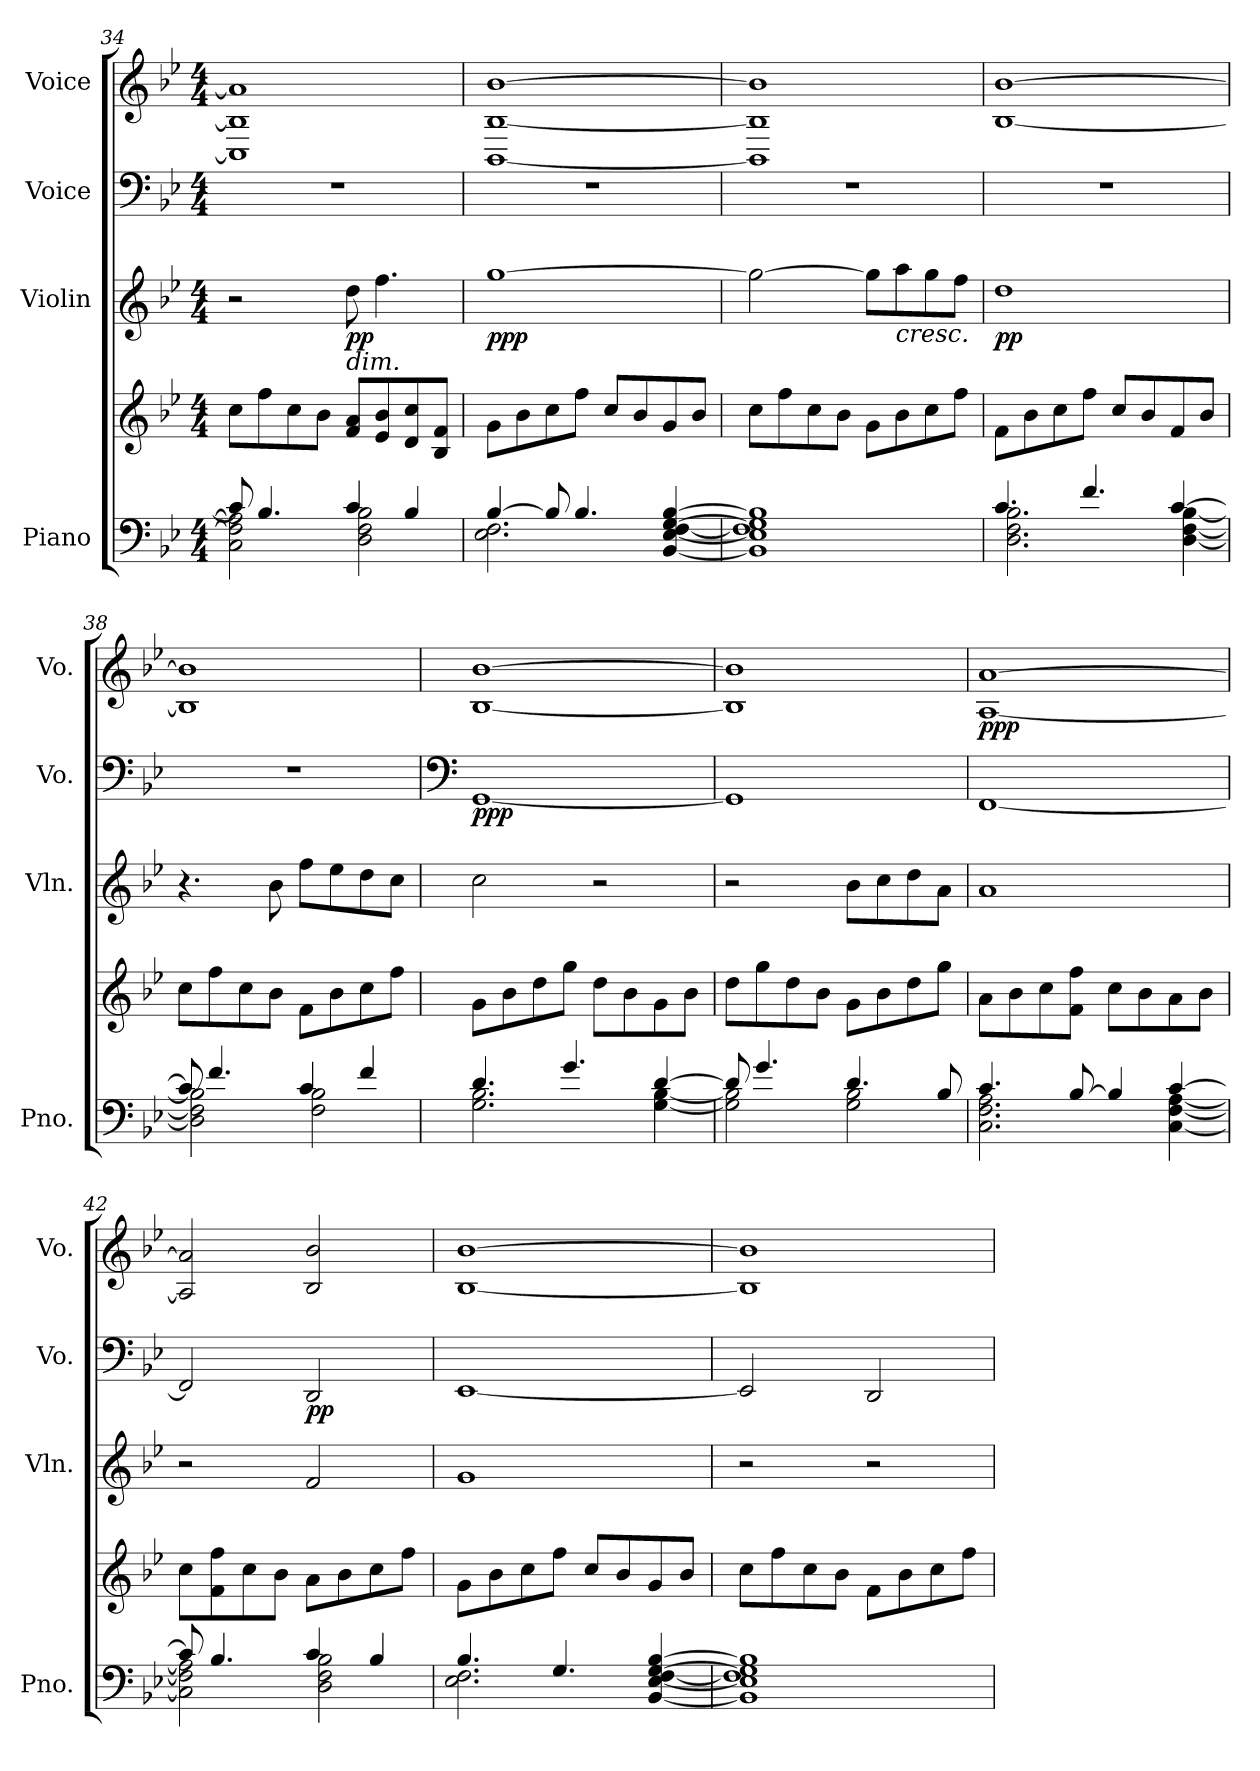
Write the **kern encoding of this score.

**kern	**kern	**kern	**dynam	**kern	**dynam	**kern	**dynam
*part4	*part4	*part3	*part3	*part2	*part2	*part1	*part1
*staff5	*staff4	*staff3	*staff3	*staff2	*staff2	*staff1	*staff1
*I"Piano	*	*I"Violin	*	*I"Voice	*	*I"Voice	*
*I'Pno.	*	*I'Vln.	*	*I'Vo.	*	*I'Vo.	*
!!LO:PB:g=z
*clefF4	*clefG2	*clefG2	*	*clefF4	*	*clefG2	*
*k[b-e-]	*k[b-e-]	*k[b-e-]	*	*k[b-e-]	*	*k[b-e-]	*
*M4/4	*M4/4	*M4/4	*	*M4/4	*	*M4/4	*
=34	=34	=34	=34	=34	=34	=34	=34
*^	*	*	*	*	*	*	*
8c/]	2C\ 2F\] 2A\]	8cc\L	2r	.	1r	.	1C] 1B-] 1a]	.
4.B-/	.	8ff\	.	.	.	.	.	.
.	.	8cc\	.	.	.	.	.	.
.	.	8b-\J	.	.	.	.	.	.
!	!	!	!LO:TX:b:i:t=dim.	!	!	!	!	!
!	!	!	!	!LO:DY:b	!	!	!	!
4c/	2D\ 2F\ 2B-\	8f/ 8a/L	8dd\	pp	.	.	.	.
.	.	8e-/ 8b-/	4.ff\	.	.	.	.	.
4B-/	.	8d/ 8cc/	.	.	.	.	.	.
.	.	8B-/ 8f/J	.	.	.	.	.	.
=35	=35	=35	=35	=35	=35	=35	=35	=35
!	!	!	!	!LO:DY:b	!	!	!	!
[4B-/	2.E-\ 2.F\	8g\L	[1gg	ppp	1r	.	[1BB- [1B- [1b-	.
.	.	8b-\	.	.	.	.	.	.
8B-/]	.	8cc\	.	.	.	.	.	.
4.B-/	.	8ff\J	.	.	.	.	.	.
.	.	8cc/L	.	.	.	.	.	.
.	.	8b-/	.	.	.	.	.	.
[4BB-/ [4E-/ [4F/ [4G/ [4B-/	4ryy	8g/	.	.	.	.	.	.
.	.	8b-/J	.	.	.	.	.	.
*v	*v	*	*	*	*	*	*	*
=36	=36	=36	=36	=36	=36	=36	=36
1BB-] 1E-] 1F] 1G] 1B-]	8cc\L	2gg\_	.	1r	.	1BB-] 1B-] 1b-]	.
.	8ff\	.	.	.	.	.	.
.	8cc\	.	.	.	.	.	.
.	8b-\J	.	.	.	.	.	.
.	8g\L	8gg\L]	.	.	.	.	.
!	!	!LO:TX:b:i:t=cresc.	!	!	!	!	!
.	8b-\	8aa\	.	.	.	.	.
.	8cc\	8gg\	.	.	.	.	.
.	8ff\J	8ff\J	.	.	.	.	.
=37	=37	=37	=37	=37	=37	=37	=37
*^	*	*	*	*	*	*	*
!	!	!	!	!LO:DY:b	!	!	!	!
4.c/	2.D\ 2.F\ 2.B-\	8f\L	1dd	pp	1r	.	[1B- [1b-	.
.	.	8b-\	.	.	.	.	.	.
.	.	8cc\	.	.	.	.	.	.
4.f/	.	8ff\J	.	.	.	.	.	.
.	.	8cc/L	.	.	.	.	.	.
.	.	8b-/	.	.	.	.	.	.
[4c/	[4D\ [4F\ [4B-\	8f/	.	.	.	.	.	.
.	.	8b-/J	.	.	.	.	.	.
!!LO:LB:g=z
=38	=38	=38	=38	=38	=38	=38	=38	=38
8c/]	2D\] 2F\] 2B-\]	8cc\L	4.r	.	1r	.	1B-] 1b-]	.
4.f/	.	8ff\	.	.	.	.	.	.
.	.	8cc\	.	.	.	.	.	.
.	.	8b-\J	8b-\	.	.	.	.	.
4c/	2F\ 2B-\	8f\L	8ff\L	.	.	.	.	.
.	.	8b-\	8ee-\	.	.	.	.	.
4f/	.	8cc\	8dd\	.	.	.	.	.
.	.	8ff\J	8cc\J	.	.	.	.	.
=39	=39	=39	=39	=39	=39	=39	=39	=39
*	*	*	*	*	*clefF4	*	*	*
!	!	!	!	!	!	!LO:DY:b	!	!
4.d/	2.G\ 2.B-\	8g\L	2cc\	.	[1GG	ppp	[1B- [1b-	.
.	.	8b-\	.	.	.	.	.	.
.	.	8dd\	.	.	.	.	.	.
4.g/	.	8gg\J	.	.	.	.	.	.
.	.	8dd\L	2r	.	.	.	.	.
.	.	8b-\	.	.	.	.	.	.
[4d/	[4G\ [4B-\	8g\	.	.	.	.	.	.
.	.	8b-\J	.	.	.	.	.	.
=40	=40	=40	=40	=40	=40	=40	=40	=40
8d/]	2G\] 2B-\]	8dd\L	2r	.	1GG]	.	1B-] 1b-]	.
4.g/	.	8gg\	.	.	.	.	.	.
.	.	8dd\	.	.	.	.	.	.
.	.	8b-\J	.	.	.	.	.	.
4.d/	2G\ 2B-\	8g\L	8b-\L	.	.	.	.	.
.	.	8b-\	8cc\	.	.	.	.	.
.	.	8dd\	8dd\	.	.	.	.	.
8B-/	.	8gg\J	8a\J	.	.	.	.	.
=41	=41	=41	=41	=41	=41	=41	=41	=41
!	!	!	!	!	!	!	!	!LO:DY:b
4.c/	2.C\ 2.F\ 2.A\	8a\L	1a	.	[1FF	.	[1A [1a	ppp
.	.	8b-\	.	.	.	.	.	.
.	.	8cc\	.	.	.	.	.	.
[8B-/	.	8f\ 8ff\J	.	.	.	.	.	.
4B-/]	.	8cc\L	.	.	.	.	.	.
.	.	8b-\	.	.	.	.	.	.
[4c/	[4C\ [4F\ [4A\	8a\	.	.	.	.	.	.
.	.	8b-\J	.	.	.	.	.	.
!!LO:PB:g=z
=42	=42	=42	=42	=42	=42	=42	=42	=42
8c/]	2C\] 2F\] 2A\]	8cc\L	2r	.	2FF/]	.	2A/] 2a/]	.
4.B-/	.	8f\ 8ff\	.	.	.	.	.	.
.	.	8cc\	.	.	.	.	.	.
.	.	8b-\J	.	.	.	.	.	.
!	!	!	!	!	!	!LO:DY:b	!	!
4c/	2D\ 2F\ 2B-\	8a\L	2f/	.	2DD/	pp	2B-/ 2b-/	.
.	.	8b-\	.	.	.	.	.	.
4B-/	.	8cc\	.	.	.	.	.	.
.	.	8ff\J	.	.	.	.	.	.
=43	=43	=43	=43	=43	=43	=43	=43	=43
4.B-/	2.E-\ 2.F\	8g\L	1g	.	[1EE-	.	[1B- [1b-	.
.	.	8b-\	.	.	.	.	.	.
.	.	8cc\	.	.	.	.	.	.
4.G/	.	8ff\J	.	.	.	.	.	.
.	.	8cc/L	.	.	.	.	.	.
.	.	8b-/	.	.	.	.	.	.
[4BB-/ [4E-/ [4F/ [4G/ [4B-/	4ryy	8g/	.	.	.	.	.	.
.	.	8b-/J	.	.	.	.	.	.
*v	*v	*	*	*	*	*	*	*
=44	=44	=44	=44	=44	=44	=44	=44
1BB-] 1E-] 1F] 1G] 1B-]	8cc\L	2r	.	2EE-/]	.	1B-] 1b-]	.
.	8ff\	.	.	.	.	.	.
.	8cc\	.	.	.	.	.	.
.	8b-\J	.	.	.	.	.	.
.	8f\L	2r	.	2DD/	.	.	.
.	8b-\	.	.	.	.	.	.
.	8cc\	.	.	.	.	.	.
.	8ff\J	.	.	.	.	.	.
=	=	=	=	=	=	=	=
*-	*-	*-	*-	*-	*-	*-	*-
